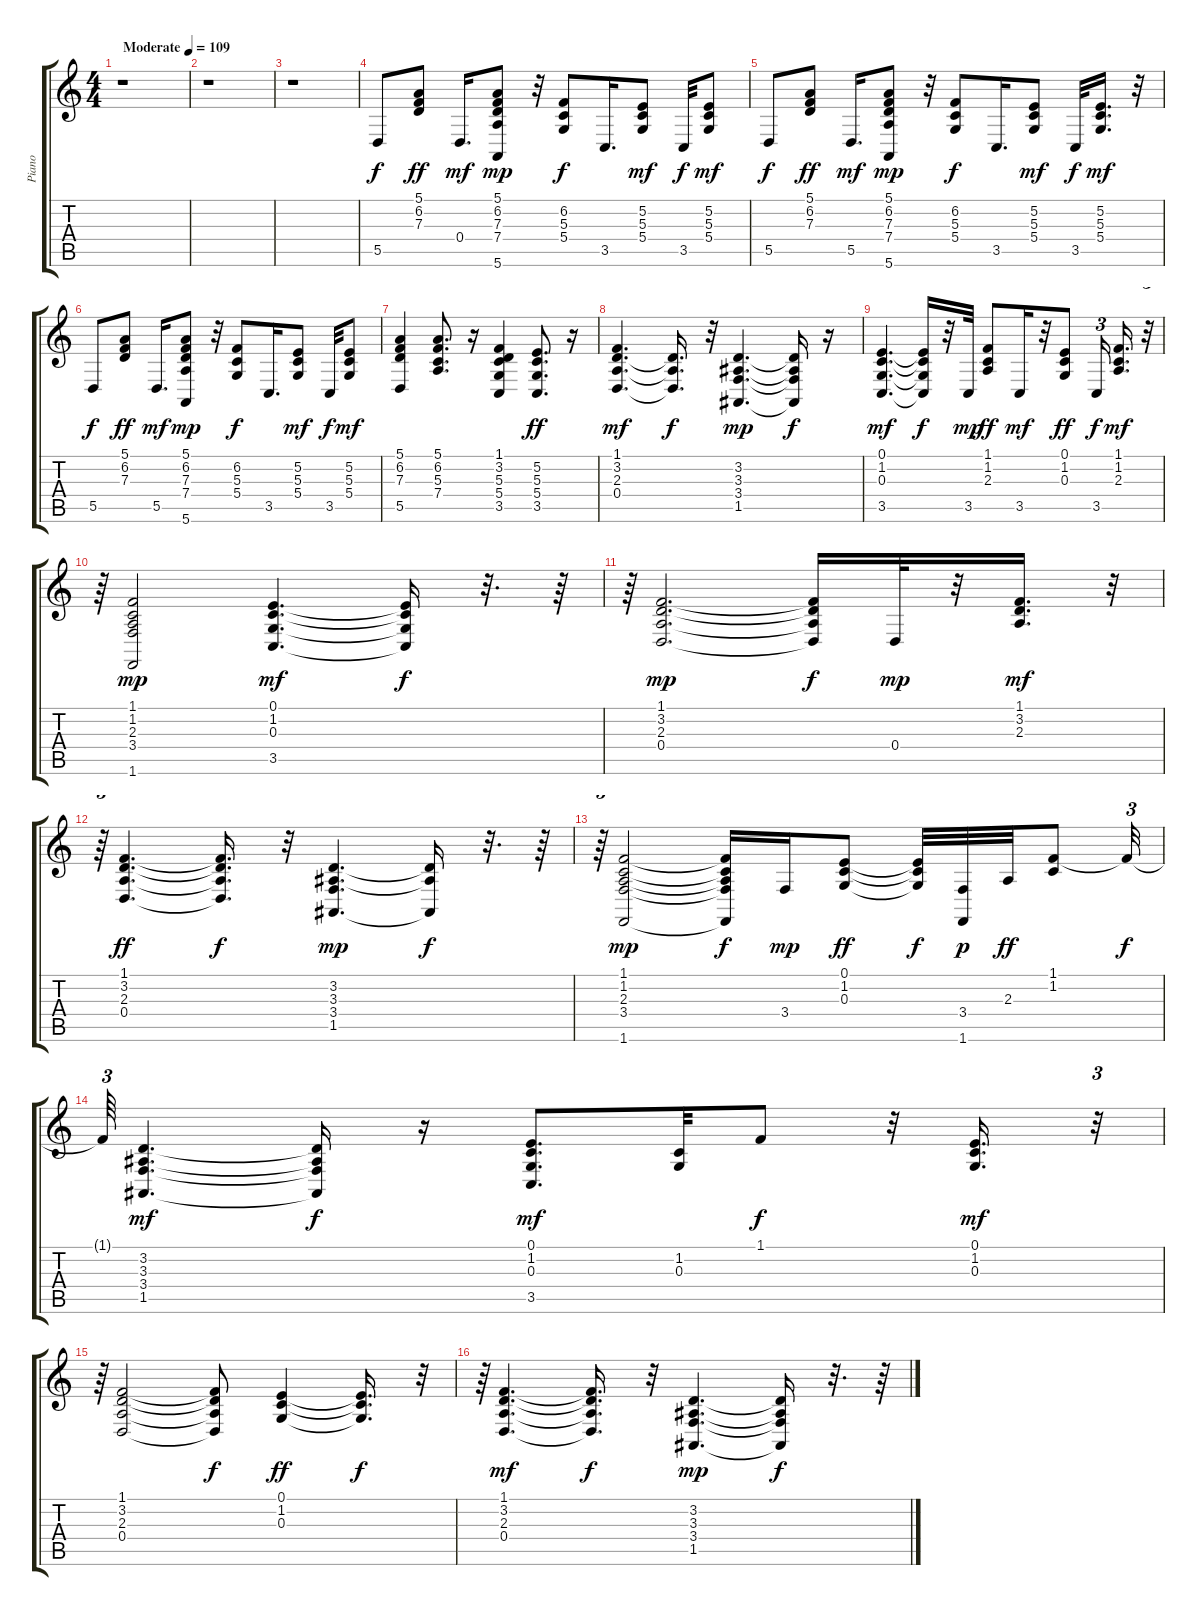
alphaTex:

\track ("Piano" "Piano") {instrument brightacousticpiano}
\staff {score tabs}
\tuning (E4 B3 G3 D3 A2 E2) {hide}
\ts (4 4)
\tempo (109 "Moderate")
\clef g2
\ks c
r.1{dy f instrument brightacousticpiano} |
r.1 |
r.1 |
5.5.8 (5.1 6.2 7.3).8{dy ff} 0.4.16{d dy mf} (5.1 6.2 7.3 7.4 5.6).8{dy mp} r.32 (6.2 5.3 5.4).8{dy f} 3.5.16{d} (5.2 5.3 5.4).8{dy mf} 3.5.32{dy f} (5.2 5.3 5.4).8{dy mf} |
5.5.8{dy f} (5.1 6.2 7.3).8{dy ff} 5.5.16{d dy mf} (5.1 6.2 7.3 7.4 5.6).8{dy mp} r.32 (6.2 5.3 5.4).8{dy f} 3.5.16{d} (5.2 5.3 5.4).8{dy mf} 3.5.32{dy f} (5.2 5.3 5.4).16{d dy mf} r.32 |
5.5.8{dy f} (5.1 6.2 7.3).8{dy ff} 5.5.16{d dy mf} (5.1 6.2 7.3 7.4 5.6).8{dy mp} r.32 (6.2 5.3 5.4).8{dy f} 3.5.16{d} (5.2 5.3 5.4).8{dy mf} 3.5.32{dy f} (5.2 5.3 5.4).8{dy mf} |
(5.1 6.2 7.3 5.5).4 (5.1 6.2 5.3 7.4).8{d} r.16 (1.1 3.2 5.3 5.4 3.5).4 (5.2 5.3 5.4 3.5).8{d dy ff} r.16 |
(1.1 3.2 2.3 0.4).4{d dy mf} (3.2{t} 2.3{t} 0.4{t}).16{d dy f} r.32 (3.2 3.3 3.4 1.5).4{d dy mp} (3.2{t} 3.3{t} 3.4{t} 1.5{t}).16{dy f} r.16 |
(0.1 1.2 0.3 3.5).4{d dy mf} (0.1{t} 1.2{t} 0.3{t} 3.5{t}).16{dy f} r.32 3.5.32{dy mp} (1.1 1.2 2.3).8{dy ff} 3.5.16{dy mf} r.32 (0.1 1.2 0.3).8{dy ff} 3.5.16{tu (3 2) dy f} (1.1 1.2 2.3).16{d dy mf} r.32{tu (3 2)} |
r.64{tu (3 2)} (1.1 1.2 2.3 3.4 1.6).2{dy mp} (0.1 1.2 0.3 3.5).4{d dy mf} (0.1{t} 1.2{t} 0.3{t} 3.5{t}).16{dy f} r.32{d} r.64 |
r.64{tu (3 2)} (1.1 3.2 2.3 0.4).2{d dy mp} (1.1{t} 3.2{t} 2.3{t} 0.4{t}).16{dy f} 0.4.32{dy mp} r.32 (1.1 3.2 2.3).16{d dy mf} r.32{tu (3 2)} |
r.64{tu (3 2)} (1.1 3.2 2.3 0.4).4{d dy ff} (1.1{t} 3.2{t} 2.3{t} 0.4{t}).16{d dy f} r.32 (3.2 3.3 3.4 1.5).4{d dy mp} (3.2{t} 3.3{t} 1.5{t}).16{dy f} r.32{d} r.64 |
r.64{tu (3 2)} (1.1 1.2 2.3 3.4 1.6).2{dy mp} (1.1{t} 1.2{t} 2.3{t} 3.4{t} 1.6{t}).16{dy f} 3.4.16{dy mp} (0.1 1.2 0.3).8{dy ff} (0.1{t} 1.2{t} 0.3{t}).32{dy f} (3.4 1.6).32{dy p} 2.3.32{dy ff} (1.1 1.2).8 1.1{t}.32{tu (3 2) dy f} |
1.1{t}.64{tu (3 2)} (3.2 3.3 3.4 1.5).4{d dy mf} (3.2{t} 3.3{t} 3.4{t} 1.5{t}).16{dy f} r.16 (0.1 1.2 0.3 3.5).8{d dy mf} (1.2 0.3).32 1.1.8{dy f} r.32 (0.1 1.2 0.3).16{d dy mf} r.32{tu (3 2)} |
r.64{tu (3 2)} (1.1 3.2 2.3 0.4).2 (1.1{t} 3.2{t} 2.3{t} 0.4{t}).8{dy f} (0.1 1.2 0.3).4{dy ff} (0.1{t} 1.2{t} 0.3{t}).16{d dy f} r.32{tu (3 2)} |
r.64{tu (3 2)} (1.1 3.2 2.3 0.4).4{d dy mf} (1.1{t} 3.2{t} 2.3{t} 0.4{t}).16{d dy f} r.32 (3.2 3.3 3.4 1.5).4{d dy mp} (3.2{t} 3.3{t} 3.4{t} 1.5{t}).16{dy f} r.32{d} r.64
